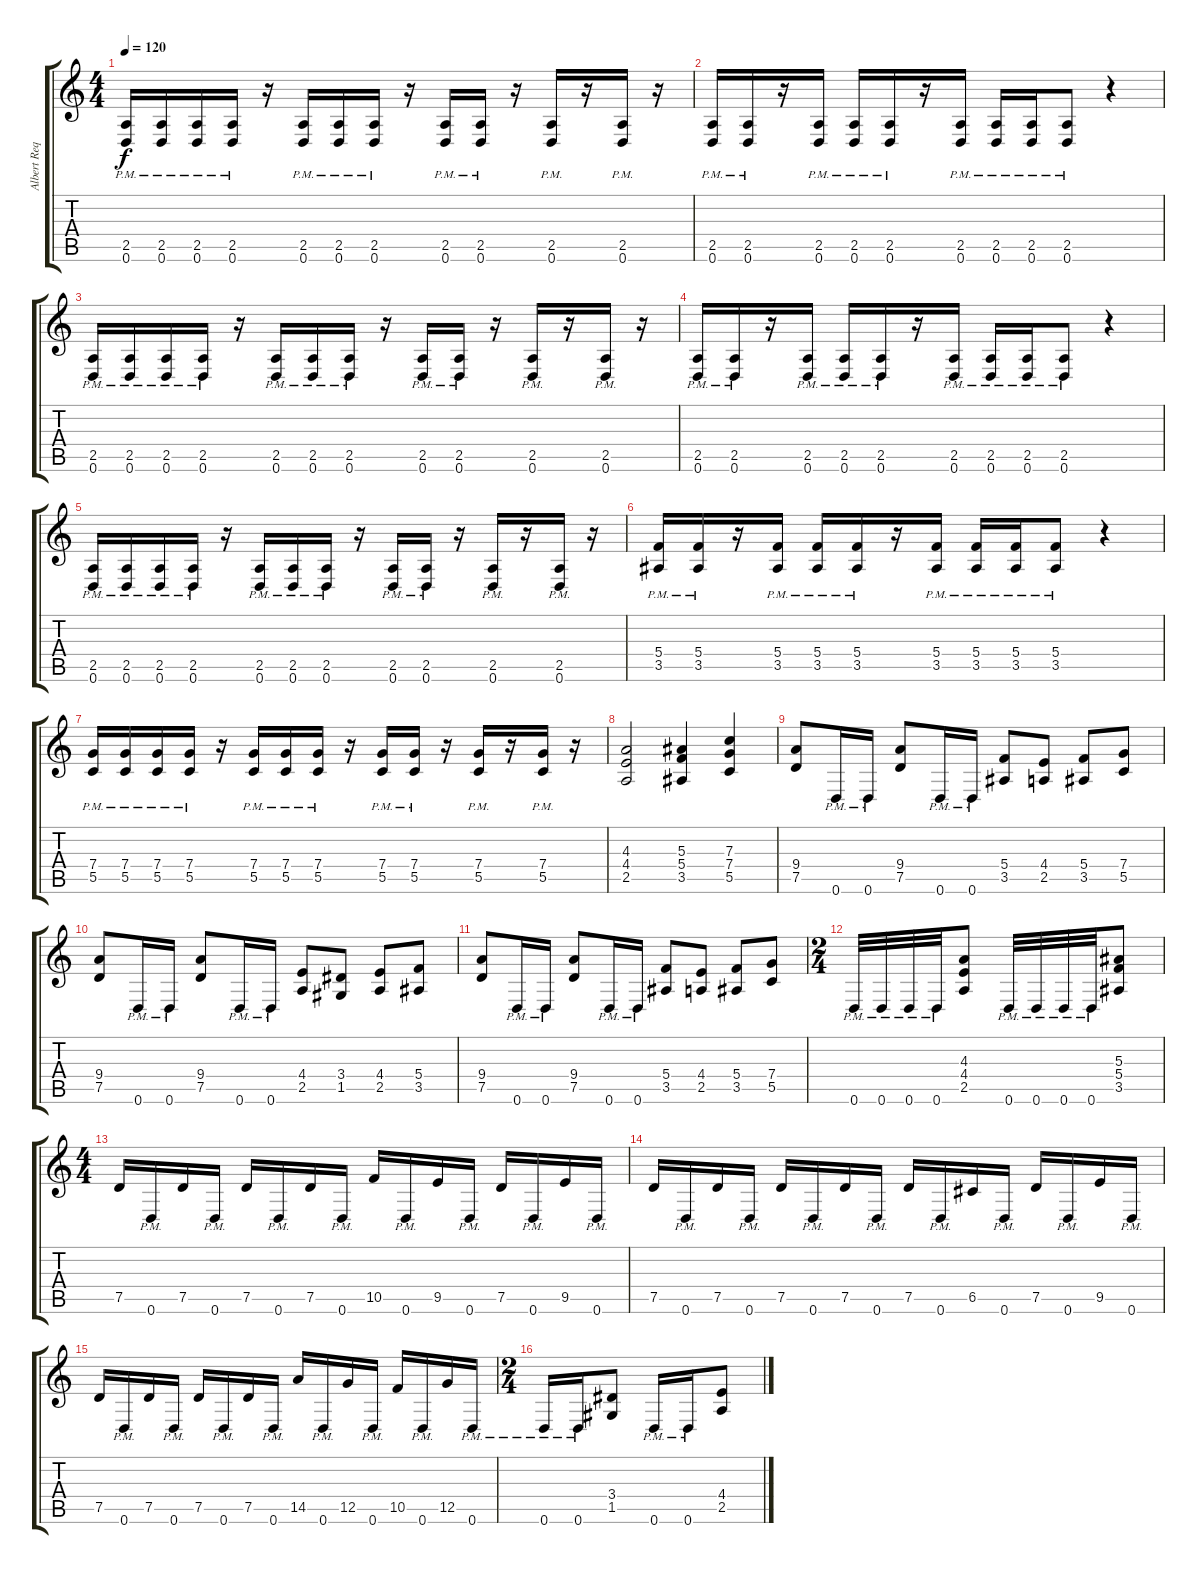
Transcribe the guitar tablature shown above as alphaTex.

\track ("Albert Requena" "Albert Req") {instrument distortionguitar}
\staff {score tabs}
\tuning (D4 A3 F3 C3 G2 D2) {hide}
\ts (4 4)
\tempo 120
\clef g2
\ks c
(2.5{pm} 0.6{pm}).16{dy f} (2.5{pm} 0.6{pm}).16 (2.5{pm} 0.6{pm}).16 (2.5{pm} 0.6{pm}).16 r.16 (2.5{pm} 0.6{pm}).16 (2.5{pm} 0.6{pm}).16 (2.5{pm} 0.6{pm}).16 r.16 (2.5{pm} 0.6{pm}).16 (2.5{pm} 0.6{pm}).16 r.16 (2.5{pm} 0.6{pm}).16 r.16 (2.5{pm} 0.6{pm}).16 r.16 |
(2.5{pm} 0.6{pm}).16 (2.5{pm} 0.6{pm}).16 r.16 (2.5{pm} 0.6{pm}).16 (2.5{pm} 0.6{pm}).16 (2.5{pm} 0.6{pm}).16 r.16 (2.5{pm} 0.6{pm}).16 (2.5{pm} 0.6{pm}).16 (2.5{pm} 0.6{pm}).16 (2.5{pm} 0.6{pm}).8 r.4 |
(2.5{pm} 0.6{pm}).16 (2.5{pm} 0.6{pm}).16 (2.5{pm} 0.6{pm}).16 (2.5{pm} 0.6{pm}).16 r.16 (2.5{pm} 0.6{pm}).16 (2.5{pm} 0.6{pm}).16 (2.5{pm} 0.6{pm}).16 r.16 (2.5{pm} 0.6{pm}).16 (2.5{pm} 0.6{pm}).16 r.16 (2.5{pm} 0.6{pm}).16 r.16 (2.5{pm} 0.6{pm}).16 r.16 |
(2.5{pm} 0.6{pm}).16 (2.5{pm} 0.6{pm}).16 r.16 (2.5{pm} 0.6{pm}).16 (2.5{pm} 0.6{pm}).16 (2.5{pm} 0.6{pm}).16 r.16 (2.5{pm} 0.6{pm}).16 (2.5{pm} 0.6{pm}).16 (2.5{pm} 0.6{pm}).16 (2.5{pm} 0.6{pm}).8 r.4 |
(2.5{pm} 0.6{pm}).16 (2.5{pm} 0.6{pm}).16 (2.5{pm} 0.6{pm}).16 (2.5{pm} 0.6{pm}).16 r.16 (2.5{pm} 0.6{pm}).16 (2.5{pm} 0.6{pm}).16 (2.5{pm} 0.6{pm}).16 r.16 (2.5{pm} 0.6{pm}).16 (2.5{pm} 0.6{pm}).16 r.16 (2.5{pm} 0.6{pm}).16 r.16 (2.5{pm} 0.6{pm}).16 r.16 |
(5.4 3.5{pm}).16 (5.4 3.5{pm}).16 r.16 (5.4 3.5{pm}).16 (5.4 3.5{pm}).16 (5.4 3.5{pm}).16 r.16 (5.4 3.5{pm}).16 (5.4 3.5{pm}).16 (5.4 3.5{pm}).16 (5.4 3.5{pm}).8 r.4 |
(7.4 5.5{pm}).16 (7.4 5.5{pm}).16 (7.4 5.5{pm}).16 (7.4 5.5{pm}).16 r.16 (7.4 5.5{pm}).16 (7.4 5.5{pm}).16 (7.4 5.5{pm}).16 r.16 (7.4 5.5{pm}).16 (7.4 5.5{pm}).16 r.16 (7.4 5.5{pm}).16 r.16 (7.4 5.5{pm}).16 r.16 |
(4.3 4.4 2.5).2 (5.3 5.4 3.5).4 (7.3 7.4 5.5).4 |
(9.4 7.5).8 0.6{pm}.16 0.6{pm}.16 (9.4 7.5).8 0.6{pm}.16 0.6{pm}.16 (5.4 3.5).8 (4.4 2.5).8 (5.4 3.5).8 (7.4 5.5).8 |
(9.4 7.5).8 0.6{pm}.16 0.6{pm}.16 (9.4 7.5).8 0.6{pm}.16 0.6{pm}.16 (4.4 2.5).8 (3.4 1.5).8 (4.4 2.5).8 (5.4 3.5).8 |
(9.4 7.5).8 0.6{pm}.16 0.6{pm}.16 (9.4 7.5).8 0.6{pm}.16 0.6{pm}.16 (5.4 3.5).8 (4.4 2.5).8 (5.4 3.5).8 (7.4 5.5).8 |
\ts (2 4)
0.6{pm}.32 0.6{pm}.32 0.6{pm}.32 0.6{pm}.32 (4.3 4.4 2.5).8 0.6{pm}.32 0.6{pm}.32 0.6{pm}.32 0.6{pm}.32 (5.3 5.4 3.5).8 |
\ts (4 4)
7.5.16 0.6{pm}.16 7.5.16 0.6{pm}.16 7.5.16 0.6{pm}.16 7.5.16 0.6{pm}.16 10.5.16 0.6{pm}.16 9.5.16 0.6{pm}.16 7.5.16 0.6{pm}.16 9.5.16 0.6{pm}.16 |
7.5.16 0.6{pm}.16 7.5.16 0.6{pm}.16 7.5.16 0.6{pm}.16 7.5.16 0.6{pm}.16 7.5.16 0.6{pm}.16 6.5.16 0.6{pm}.16 7.5.16 0.6{pm}.16 9.5.16 0.6{pm}.16 |
7.5.16 0.6{pm}.16 7.5.16 0.6{pm}.16 7.5.16 0.6{pm}.16 7.5.16 0.6{pm}.16 14.5.16 0.6{pm}.16 12.5.16 0.6{pm}.16 10.5.16 0.6{pm}.16 12.5.16 0.6{pm}.16 |
\ts (2 4)
0.6{pm}.16 0.6{pm}.16 (3.4 1.5).8 0.6{pm}.16 0.6{pm}.16 (4.4 2.5).8
